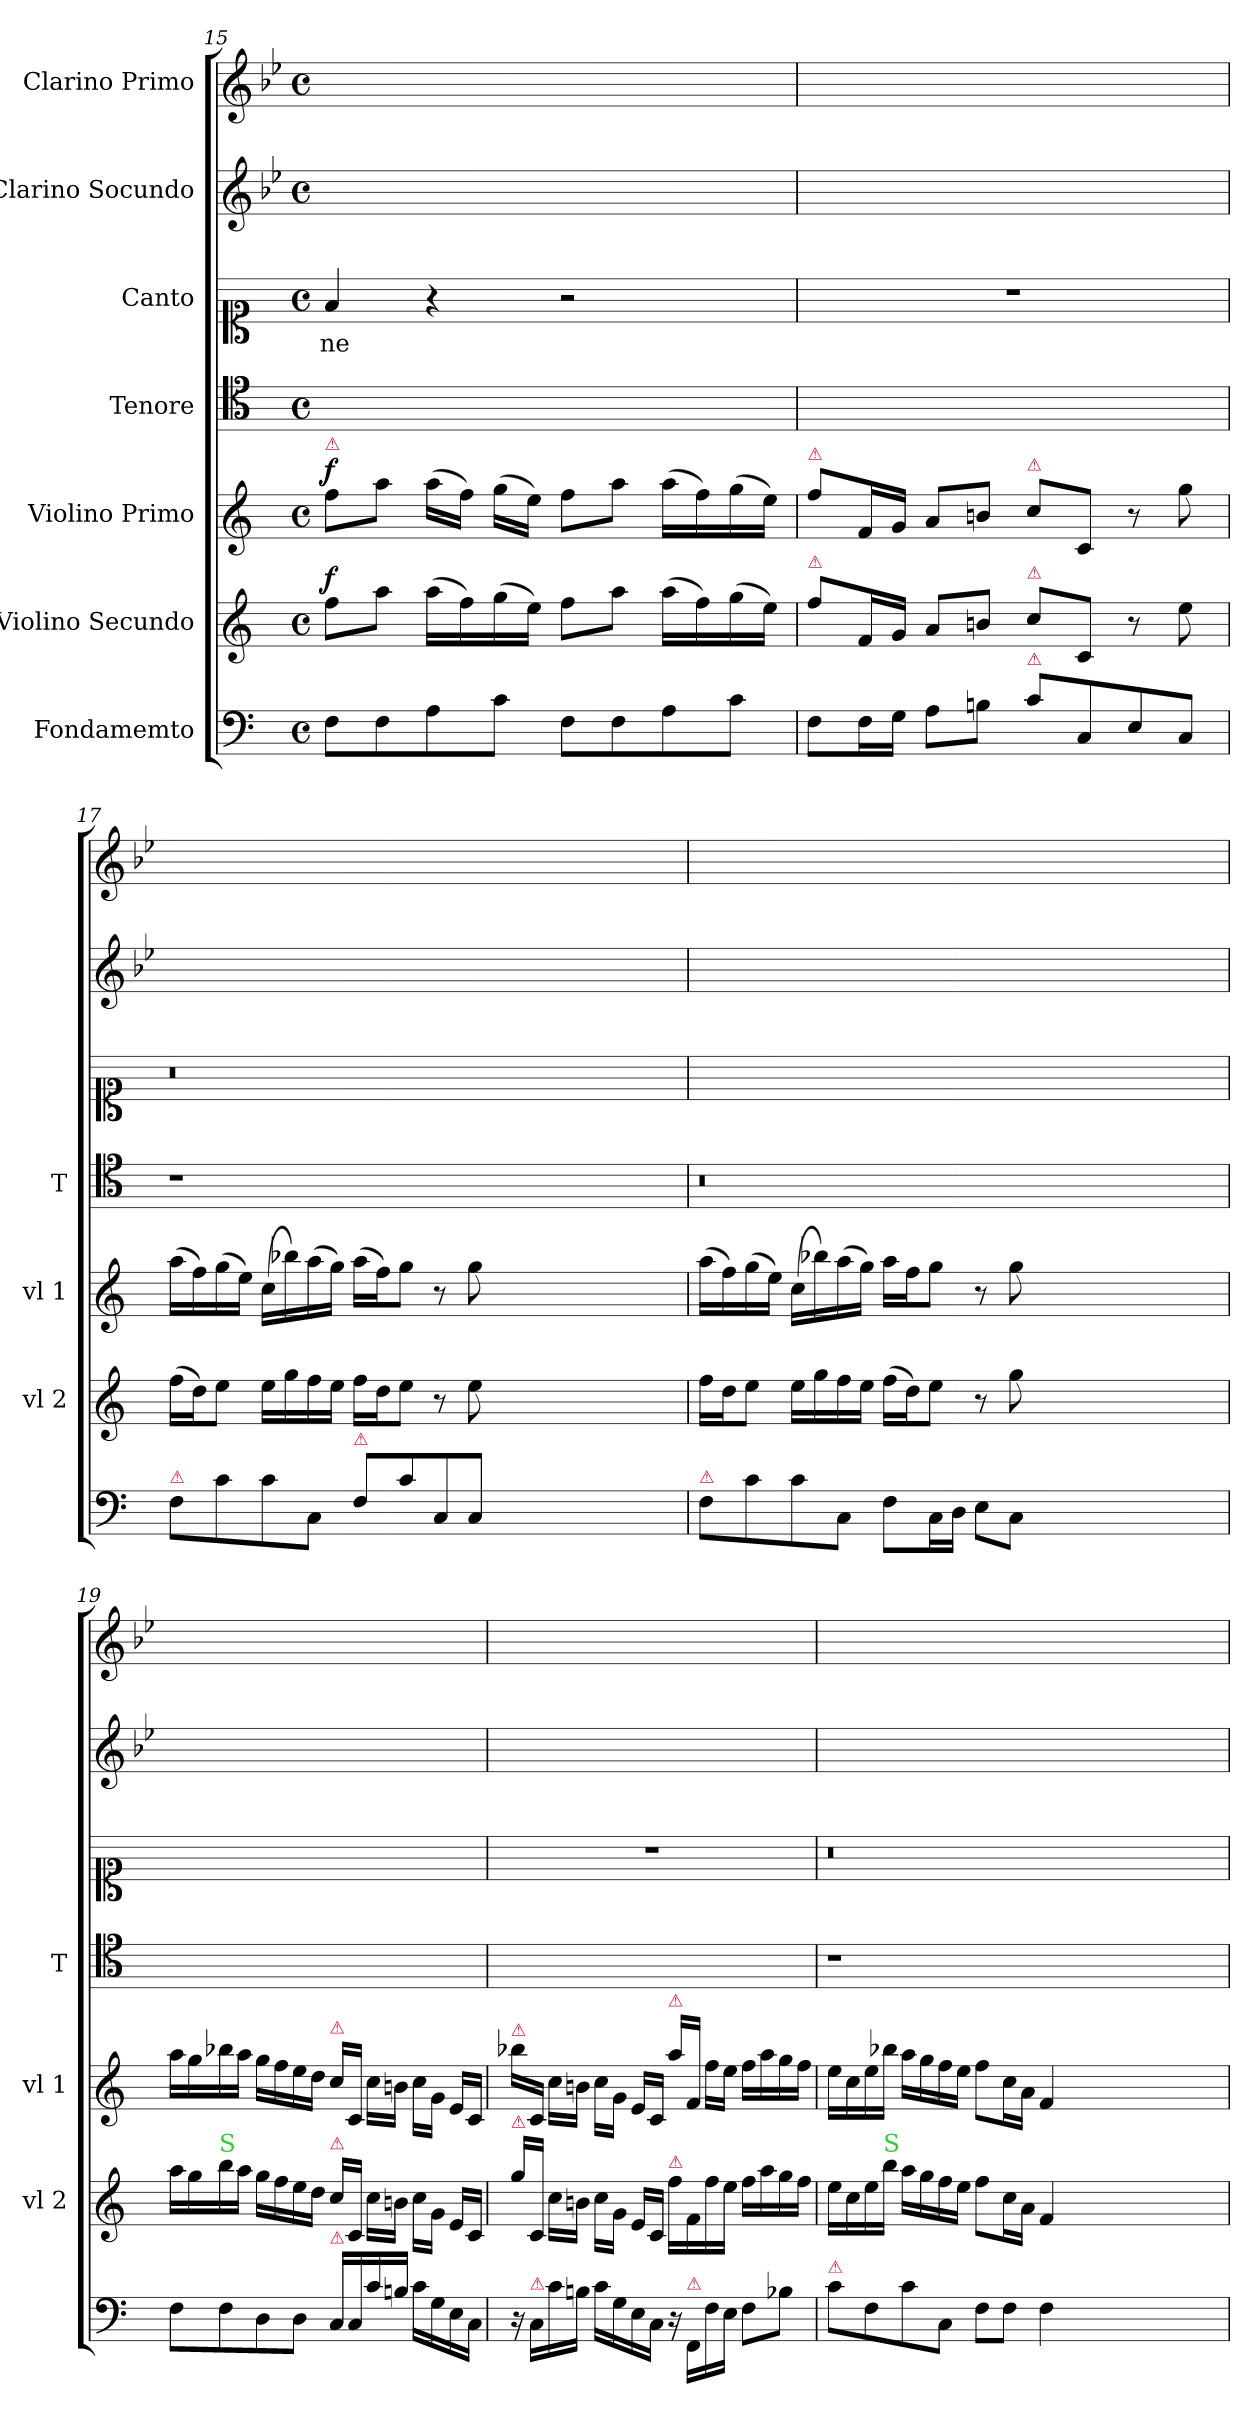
**kern	**dynam	**kern	**dynam	**kern	**dynam	**kern	**kern	**text	**kern	**kern
*part7	*part7	*part6	*part6	*part5	*part5	*part4	*part3	*part3	*part2	*part1
*staff7	*staff7	*staff6	*staff6	*staff5	*staff5	*staff4	*staff3	*staff3	*staff2	*staff1
*I"Fondamemto	*	*I"Violino Secundo	*	*I"Violino Primo	*	*I"Tenore	*I"Canto	*	*I"Clarino Socundo	*I"Clarino Primo
*	*	*I'vl 2	*	*I'vl 1	*	*I'T	*	*	*	*
*clefF4	*	*clefG2	*	*clefG2	*	*clefC4	*clefC1	*	*clefG2	*clefG2
*	*	*	*	*	*	*	*	*	*ITrd-1c-2	*ITrd-1c-2
*k[]	*	*k[]	*	*k[]	*	*k[]	*k[]	*	*k[]	*k[]
*M4/4	*	*M4/4	*	*M4/4	*	*M4/4	*M4/4	*	*M4/4	*M4/4
*met(c)	*	*met(c)	*	*met(c)	*	*met(c)	*met(c)	*	*met(c)	*met(c)
=15	=15	=15	=15	=15	=15	=15	=15	=15	=15	=15
!	!	!	!	!LO:TX:a:color=crimson:t=⚠	!	!	!	!	!	!
!	!LO:DY:a	!	!LO:DY:a	!	!LO:DY:a	!	!	!	!	!
8F\L	for	8ff\L	f	8ff\L	f	1ryy	4f/	-ne	1ryy	1ryy
8F\	.	8aa\J	.	8aa\J	.	.	.	.	.	.
8A\	.	(16aa\LL	.	(16aa\LL	.	.	4r	.	.	.
.	.	16ff\)	.	16ff\JJ)	.	.	.	.	.	.
8c\J	.	(16gg\	.	(16gg\LL	.	.	.	.	.	.
.	.	16ee\JJ)	.	16ee\JJ)	.	.	.	.	.	.
8F\L	.	8ff\L	.	8ff\L	.	.	2r	.	.	.
8F\	.	8aa\J	.	8aa\J	.	.	.	.	.	.
8A\	.	(16aa\LL	.	(16aa\LL	.	.	.	.	.	.
.	.	16ff\)	.	16ff\)	.	.	.	.	.	.
8c\J	.	(16gg\	.	(16gg\	.	.	.	.	.	.
.	.	16ee\JJ)	.	16ee\JJ)	.	.	.	.	.	.
=16	=16	=16	=16	=16	=16	=16	=16	=16	=16	=16
!	!	!	!	!LO:TX:a:color=crimson:t=⚠	!	!	!	!	!	!
!	!	!LO:TX:a:color=crimson:t=⚠	!	!	!	!	!	!	!	!
8F\L	.	8ff\L	.	8ff\L	.	1ryy	1r	.	1ryy	1ryy
16F\L	.	16f/L	.	16f/L	.	.	.	.	.	.
16G\JJ	.	16g/JJ	.	16g/JJ	.	.	.	.	.	.
8A\L	.	8a/L	.	8a/L	.	.	.	.	.	.
8Bn\J	.	8bn/J	.	8bn/J	.	.	.	.	.	.
!	!	!	!	!LO:TX:a:color=crimson:t=⚠	!	!	!	!	!	!
!	!	!LO:TX:a:color=crimson:t=⚠	!	!	!	!	!	!	!	!
!LO:TX:a:color=crimson:t=⚠	!	!	!	!	!	!	!	!	!	!
8c\L	.	8cc\L	.	8cc\L	.	.	.	.	.	.
8C/	.	8c/J	.	8c/J	.	.	.	.	.	.
8E/	.	8r	.	8r	.	.	.	.	.	.
8C/J	.	8ee\	.	8gg\	.	.	.	.	.	.
=17	=17	=17	=17	=17	=17	=17	=17	=17	=17	=17
!LO:TX:a:color=crimson:t=⚠	!	!	!	!	!	!	!	!	!	!
8F\L	.	(16ff\LL	.	(16aa\LL	.	1r	0.r	.	1ryy	1ryy
.	.	16dd\J)	.	16ff\)	.	.	.	.	.	.
8c\	.	8ee\J	.	(16gg\	.	.	.	.	.	.
.	.	.	.	16ee\JJ)	.	.	.	.	.	.
8c\	.	16ee\LL	.	(16cc\LL	.	.	.	.	.	.
.	.	16gg\	.	16bb-X\)	.	.	.	.	.	.
8C/J	.	16ff\	.	(16aa\	.	.	.	.	.	.
.	.	16ee\JJ	.	16gg\JJ)	.	.	.	.	.	.
!LO:TX:a:color=crimson:t=⚠	!	!	!	!	!	!	!	!	!	!
8F\L	.	16ff\LL	.	(16aa\LL	.	.	.	.	.	.
.	.	16dd\J	.	16ff\J)	.	.	.	.	.	.
8c\	.	8ee\J	.	8gg\J	.	.	.	.	.	.
8C/	.	8r	.	8r	.	.	.	.	.	.
8C/J	.	8ee\	.	8gg\	.	.	.	.	.	.
0ryy	.	0ryy	.	0ryy	.	0ryy	.	.	0ryy	0ryy
=18	=18	=18	=18	=18	=18	=18	=18	=18	=18	=18
!LO:TX:a:color=crimson:t=⚠	!	!	!	!	!	!	!	!	!	!
8F\L	.	16ff\LL	.	(16aa\LL	.	0.r	0.ryy	.	1ryy	1ryy
.	.	16dd\J	.	16ff\)	.	.	.	.	.	.
8c\	.	8ee\J	.	(16gg\	.	.	.	.	.	.
.	.	.	.	16ee\JJ)	.	.	.	.	.	.
8c\	.	16ee\LL	.	(16cc\LL	.	.	.	.	.	.
.	.	16gg\	.	16bb-X\)	.	.	.	.	.	.
8C/J	.	16ff\	.	(16aa\	.	.	.	.	.	.
.	.	16ee\JJ	.	16gg\JJ)	.	.	.	.	.	.
8F\L	.	(16ff\LL	.	16aa\LL	.	.	.	.	.	.
.	.	16dd\J)	.	16ff\J	.	.	.	.	.	.
16C\L	.	8ee\J	.	8gg\J	.	.	.	.	.	.
16D\JJ	.	.	.	.	.	.	.	.	.	.
8E\L	.	8r	.	8r	.	.	.	.	.	.
8C\J	.	8gg\	.	8gg\	.	.	.	.	.	.
0ryy	.	0ryy	.	0ryy	.	.	.	.	0ryy	0ryy
=19	=19	=19	=19	=19	=19	=19	=19	=19	=19	=19
8F\L	.	16aa\LL	.	16aa\LL	.	1ryy	1ryy	.	1ryy	1ryy
.	.	16gg\	.	16gg\	.	.	.	.	.	.
!	!	!LO:TX:a:color=limegreen:t=S	!	!	!	!	!	!	!	!
8F\	.	16bb\	.	16bb-X\	.	.	.	.	.	.
.	.	16aa\JJ	.	16aa\JJ	.	.	.	.	.	.
8D\	.	16gg\LL	.	16gg\LL	.	.	.	.	.	.
.	.	16ff\	.	16ff\	.	.	.	.	.	.
8D\J	.	16ee\	.	16ee\	.	.	.	.	.	.
.	.	16dd\JJ	.	16dd\JJ	.	.	.	.	.	.
!	!	!	!	!LO:TX:a:color=crimson:t=⚠	!	!	!	!	!	!
!	!	!LO:TX:a:color=crimson:t=⚠	!	!	!	!	!	!	!	!
!LO:TX:a:color=crimson:t=⚠	!	!	!	!	!	!	!	!	!	!
16C/LL	.	16cc\LL	.	16cc\LL	.	.	.	.	.	.
16C/	.	16c/JJ	.	16c/JJ	.	.	.	.	.	.
16c\	.	16cc\LL	.	16cc\LL	.	.	.	.	.	.
16Bn\JJ	.	16bn\JJ	.	16bn\JJ	.	.	.	.	.	.
16c\LL	.	16cc\LL	.	16cc\LL	.	.	.	.	.	.
16G\	.	16g\JJ	.	16g\JJ	.	.	.	.	.	.
16E\	.	16e/LL	.	16e/LL	.	.	.	.	.	.
16C\JJ	.	16c/JJ	.	16c/JJ	.	.	.	.	.	.
=20	=20	=20	=20	=20	=20	=20	=20	=20	=20	=20
!	!	!	!	!LO:TX:a:color=crimson:t=⚠	!	!	!	!	!	!
!	!	!LO:TX:a:color=crimson:t=⚠	!	!	!	!	!	!	!	!
16r	.	16gg\LL	.	16bb-X\LL	.	1ryy	1r	.	1ryy	1ryy
!LO:TX:a:color=crimson:t=⚠	!	!	!	!	!	!	!	!	!	!
16C/LL	.	16c/JJ	.	16c/JJ	.	.	.	.	.	.
16c\	.	16cc\LL	.	16cc\LL	.	.	.	.	.	.
16Bn\JJ	.	16bn\JJ	.	16bn\JJ	.	.	.	.	.	.
16c\LL	.	16cc\LL	.	16cc\LL	.	.	.	.	.	.
16G\	.	16g\JJ	.	16g\JJ	.	.	.	.	.	.
16E\	.	16e/LL	.	16e/LL	.	.	.	.	.	.
16C\JJ	.	16c/JJ	.	16c/JJ	.	.	.	.	.	.
!	!	!	!	!LO:TX:a:color=crimson:t=⚠	!	!	!	!	!	!
!	!	!LO:TX:a:color=crimson:t=⚠	!	!	!	!	!	!	!	!
16r	.	16ff\LL	.	16aa\LL	.	.	.	.	.	.
!LO:TX:a:color=crimson:t=⚠	!	!	!	!	!	!	!	!	!	!
16FF/LL	.	16f/	.	16f/JJ	.	.	.	.	.	.
16F\	.	16ff\	.	16ff\LL	.	.	.	.	.	.
16E\JJ	.	16ee\JJ	.	16ee\JJ	.	.	.	.	.	.
8F\L	.	16ff\LL	.	16ff\LL	.	.	.	.	.	.
.	.	16aa\	.	16aa\	.	.	.	.	.	.
8B-X\J	.	16gg\	.	16gg\	.	.	.	.	.	.
.	.	16ff\JJ	.	16ff\JJ	.	.	.	.	.	.
=21	=21	=21	=21	=21	=21	=21	=21	=21	=21	=21
!LO:TX:a:color=crimson:t=⚠	!	!	!	!	!	!	!	!	!	!
8c\L	.	16ee\LL	.	16ee\LL	.	1r	0.r	.	1ryy	1ryy
.	.	16cc\	.	16cc\	.	.	.	.	.	.
8F\	.	16ee\	.	16ee\	.	.	.	.	.	.
!	!	!LO:TX:a:color=limegreen:t=S	!	!	!	!	!	!	!	!
.	.	16bb\JJ	.	16bb-X\JJ	.	.	.	.	.	.
8c\	.	16aa\LL	.	16aa\LL	.	.	.	.	.	.
.	.	16gg\	.	16gg\	.	.	.	.	.	.
8C/J	.	16ff\	.	16ff\	.	.	.	.	.	.
.	.	16ee\JJ	.	16ee\JJ	.	.	.	.	.	.
8F\L	.	8ff\L	.	8ff\L	.	.	.	.	.	.
8F\J	.	16cc\L	.	16cc\L	.	.	.	.	.	.
.	.	16a\JJ	.	16a\JJ	.	.	.	.	.	.
4F\	.	4f/	.	4f/	.	.	.	.	.	.
0ryy	.	0ryy	.	0ryy	.	0ryy	.	.	0ryy	0ryy
=	=	=	=	=	=	=	=	=	=	=
*-	*-	*-	*-	*-	*-	*-	*-	*-	*-	*-
